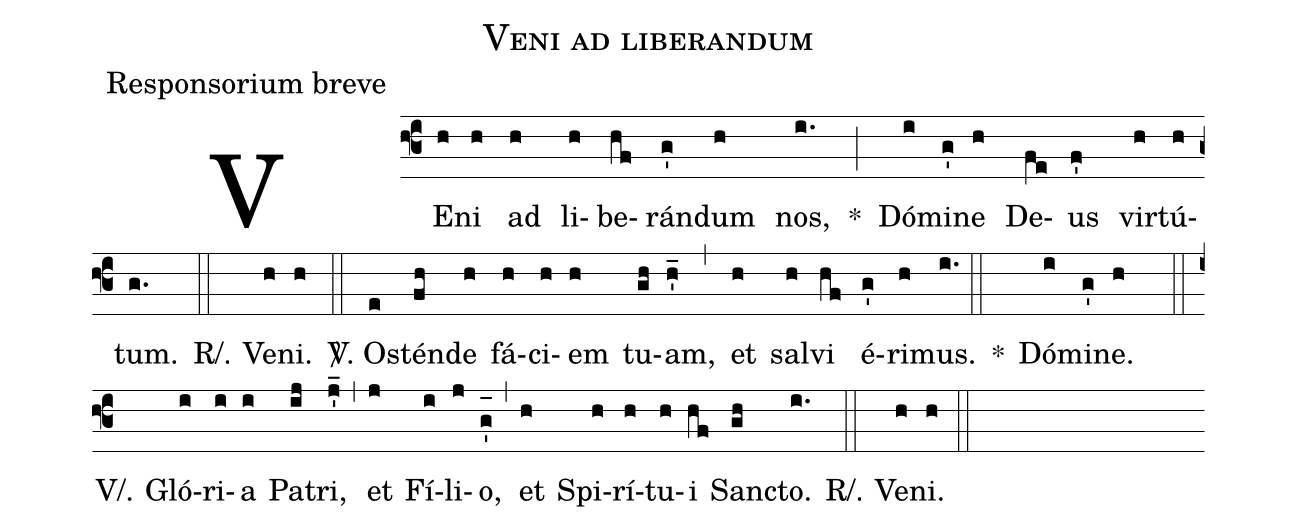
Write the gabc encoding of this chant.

name:Veni ad liberandum;
office-part:Responsorium breve;
%%
(f3) VE(h)ni(h) ad(h) li(h)be(hf)rán(g')dum(h) nos,(i.) *(;) Dó(i)mi(g')ne(h) De(fe)us(f') vir(h)tú(h)tum.(g.) (::)
R/. Ve(h)ni.(h) (::)
<sp>V/</sp>. Os(e)tén(fh)de(h) fá(h)ci(h)em(h) tu(gh)am,(h'_) (,) et(h) sal(h)vi(hf) é(g')ri(h)mus.(i.) (::)
*() Dó(i)mi(g')ne.(h) (::)
V/. Gló(i)ri(i)a(i) Pa(ij)tri,(j'_) (,) et(j) Fí(i)li(j)o,(g'_[oh:h]) (,) et(h) Spi(h)rí(h)tu(h)i(hf) San(gh)cto.(i.) (::)
R/. Ve(h)ni.(h) (::)
